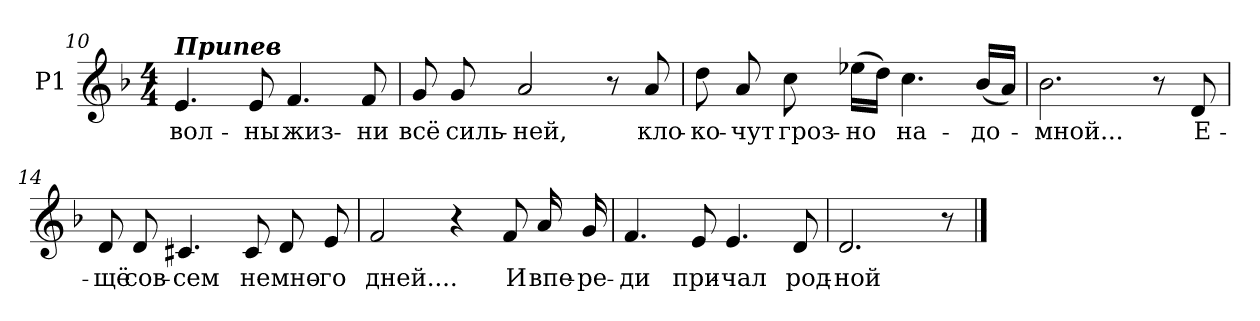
**kern	**text
*part1	*part1
*staff1	*staff1
*I"P1	*
!!LO:LB:g=z
*clefG2	*
*k[b-]	*
*d:	*
*M4/4	*
=10	=10
!LO:TX:a:Bi:t=Припев	!
!	!LO:LY:b:color=#000000
4.ei/	вол-
!	!LO:LY:b:color=#000000
8ei/	-ны
!	!LO:LY:b:color=#000000
4.fi/	жиз-
!	!LO:LY:b:color=#000000
8fi/	-ни
=11	=11
!	!LO:LY:b:color=#000000
8gi/	всё
!	!LO:LY:b:color=#000000
8gi/	силь-
!	!LO:LY:b:color=#000000
2ai/	-ней,
8r	.
!	!LO:LY:b:color=#000000
8ai/	кло-
=12	=12
!	!LO:LY:b:color=#000000
8ddi\	-ко-
!	!LO:LY:b:color=#000000
8ai/	-чут
!	!LO:LY:b:color=#000000
8cci\	гроз-
!	!LO:LY:b:color=#000000
(16ee-Xi\LL	-но
16ddi\JJ)	.
!	!LO:LY:b:color=#000000
4.cci\	на-
!	!LO:LY:b:color=#000000
(16b-i/LL	-до-
16ai/JJ)	.
=13	=13
!	!LO:LY:b:color=#000000
2.b-i\	-мной...
8r	.
!	!LO:LY:b:color=#000000
8di/	Е-
!!LO:LB:g=z
=14	=14
!	!LO:LY:b:color=#000000
8di/	-щё
!	!LO:LY:b:color=#000000
8di/	сов-
!	!LO:LY:b:color=#000000
4.c#Xi/	-сем
!	!LO:LY:b:color=#000000
8c#i/	не
!	!LO:LY:b:color=#000000
8di/	мно-
!	!LO:LY:b:color=#000000
8ei/	-го
=15	=15
!	!LO:LY:b:color=#000000
2fi/	дней....
4r	.
!	!LO:LY:b:color=#000000
8fi/	И
!	!LO:LY:b:color=#000000
16ai/	впе-
!	!LO:LY:b:color=#000000
16gi/	-ре-
=16	=16
!	!LO:LY:b:color=#000000
4.fi/	-ди
!	!LO:LY:b:color=#000000
8ei/	при-
!	!LO:LY:b:color=#000000
4.ei/	-чал
!	!LO:LY:b:color=#000000
8di/	род-
=17	=17
!	!LO:LY:b:color=#000000
2.di/	-ной
8r	.
==	==
*-	*-
